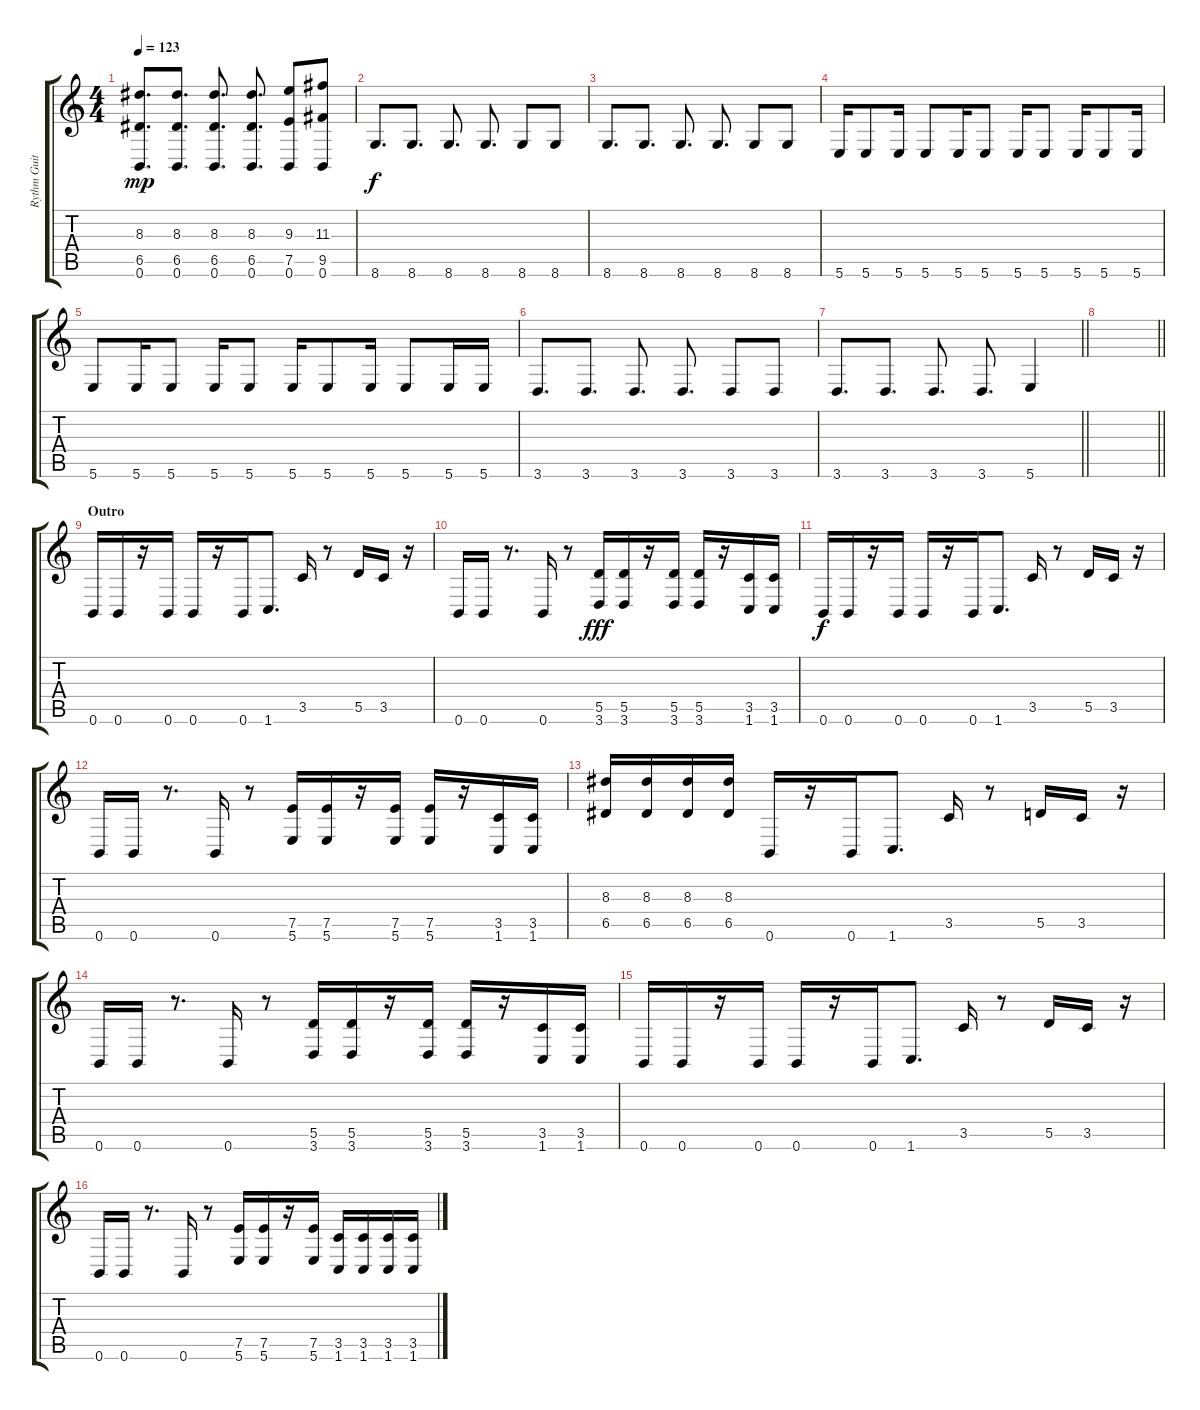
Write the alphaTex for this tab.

\track ("Rythm Guitar 2" "Rythm Guit") {instrument distortionguitar}
\staff {score tabs}
\tuning (E4 B3 G3 D3 A2 B1) {hide}
\ts (4 4)
\tempo 123
\clef g2
\ks c
(8.3 6.5 0.6).8{d dy mp} (8.3 6.5 0.6).8{d} (8.3 6.5 0.6).8{d} (8.3 6.5 0.6).8{d} (9.3 7.5 0.6).8 (11.3 9.5 0.6).8 |
8.6.8{d dy f} 8.6.8{d} 8.6.8{d} 8.6.8{d} 8.6.8 8.6.8 |
8.6.8{d} 8.6.8{d} 8.6.8{d} 8.6.8{d} 8.6.8 8.6.8 |
5.6.16 5.6.8 5.6.16 5.6.8 5.6.16 5.6.8 5.6.16 5.6.8 5.6.16 5.6.8 5.6.16 |
5.6.8 5.6.16 5.6.8 5.6.16 5.6.8 5.6.16 5.6.8 5.6.16 5.6.8 5.6.16 5.6.16 |
3.6.8{d} 3.6.8{d} 3.6.8{d} 3.6.8{d} 3.6.8 3.6.8 |
\barLineRight lightlight
3.6.8{d} 3.6.8{d} 3.6.8{d} 3.6.8{d} 5.6.4 |
\barLineRight lightlight
|
\section ("" "Outro")
0.6.16 0.6.16 r.16 0.6.16 0.6.16 r.16 0.6.16 1.6.8{d} 3.5.16 r.8 5.5.16 3.5.16 r.16 |
0.6.16 0.6.16 r.8{d} 0.6.16 r.8 (5.5 3.6).16{dy fff} (5.5 3.6).16 r.16 (5.5 3.6).16 (5.5 3.6).16 r.16 (3.5 1.6).16 (3.5 1.6).16 |
0.6.16{dy f} 0.6.16 r.16 0.6.16 0.6.16 r.16 0.6.16 1.6.8{d} 3.5.16 r.8 5.5.16 3.5.16 r.16 |
0.6.16 0.6.16 r.8{d} 0.6.16 r.8 (7.5 5.6).16 (7.5 5.6).16 r.16 (7.5 5.6).16 (7.5 5.6).16 r.16 (3.5 1.6).16 (3.5 1.6).16 |
(8.3 6.5).16 (8.3 6.5).16 (8.3 6.5).16 (8.3 6.5).16 0.6.16 r.16 0.6.16 1.6.8{d} 3.5.16 r.8 5.5.16 3.5.16 r.16 |
0.6.16 0.6.16 r.8{d} 0.6.16 r.8 (5.5 3.6).16 (5.5 3.6).16 r.16 (5.5 3.6).16 (5.5 3.6).16 r.16 (3.5 1.6).16 (3.5 1.6).16 |
0.6.16 0.6.16 r.16 0.6.16 0.6.16 r.16 0.6.16 1.6.8{d} 3.5.16 r.8 5.5.16 3.5.16 r.16 |
0.6.16 0.6.16 r.8{d} 0.6.16 r.8 (7.5 5.6).16 (7.5 5.6).16 r.16 (7.5 5.6).16 (3.5 1.6).16 (3.5 1.6).16 (3.5 1.6).16 (3.5 1.6).16
